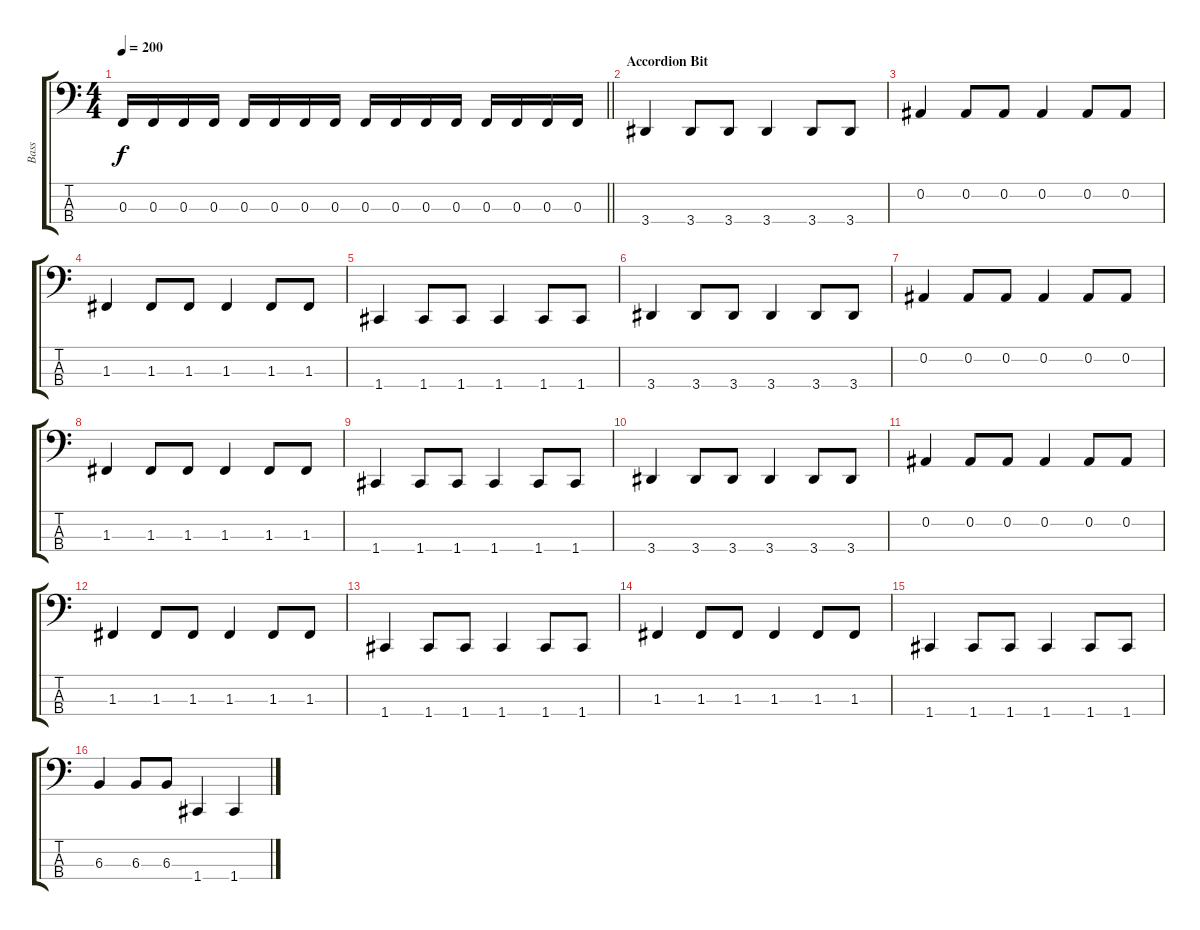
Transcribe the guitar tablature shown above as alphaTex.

\track ("Bass" "Bass") {instrument electricbassfinger}
\staff {score tabs}
\tuning (Eb2 Bb1 F1 C1) {hide}
\ts (4 4)
\tempo 200
\clef f4
\barLineRight lightlight
\ks c
0.3.16{dy f} 0.3.16 0.3.16 0.3.16 0.3.16 0.3.16 0.3.16 0.3.16 0.3.16 0.3.16 0.3.16 0.3.16 0.3.16 0.3.16 0.3.16 0.3.16 |
\section ("" "Accordion Bit")
3.4.4 3.4.8 3.4.8 3.4.4 3.4.8 3.4.8 |
0.2.4 0.2.8 0.2.8 0.2.4 0.2.8 0.2.8 |
1.3.4 1.3.8 1.3.8 1.3.4 1.3.8 1.3.8 |
1.4.4 1.4.8 1.4.8 1.4.4 1.4.8 1.4.8 |
3.4.4 3.4.8 3.4.8 3.4.4 3.4.8 3.4.8 |
0.2.4 0.2.8 0.2.8 0.2.4 0.2.8 0.2.8 |
1.3.4 1.3.8 1.3.8 1.3.4 1.3.8 1.3.8 |
1.4.4 1.4.8 1.4.8 1.4.4 1.4.8 1.4.8 |
3.4.4 3.4.8 3.4.8 3.4.4 3.4.8 3.4.8 |
0.2.4 0.2.8 0.2.8 0.2.4 0.2.8 0.2.8 |
1.3.4 1.3.8 1.3.8 1.3.4 1.3.8 1.3.8 |
1.4.4 1.4.8 1.4.8 1.4.4 1.4.8 1.4.8 |
1.3.4 1.3.8 1.3.8 1.3.4 1.3.8 1.3.8 |
1.4.4 1.4.8 1.4.8 1.4.4 1.4.8 1.4.8 |
6.3.4 6.3.8 6.3.8 1.4.4 1.4.4
